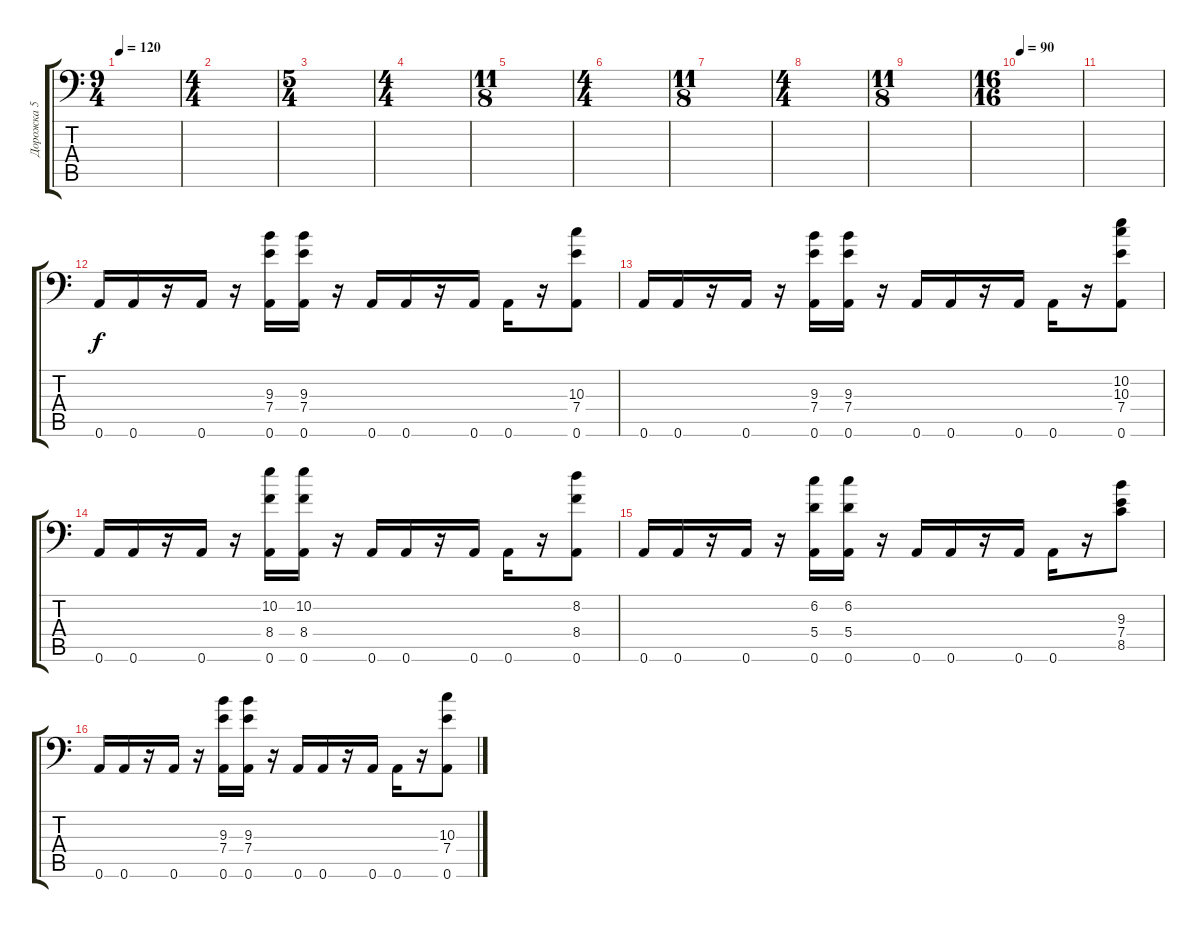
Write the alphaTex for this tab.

\track ("Дорожка 5" "Дорожка 5") {instrument distortionguitar}
\staff {score tabs}
\tuning (B3 Gb3 D3 A2 E2 A1) {hide}
\ts (9 4)
\tempo 120
\clef f4
\ks c
|
\ts (4 4)
|
\ts (5 4)
|
\ts (4 4)
|
\ts (11 8)
|
\ts (4 4)
|
\ts (11 8)
|
\ts (4 4)
|
\ts (11 8)
|
\ts (16 16)
\tempo 90
|
|
0.6.16 0.6.16 r.16 0.6.16 r.16 (9.3 7.4 0.6).16 (9.3 7.4 0.6).16 r.16 0.6.16 0.6.16 r.16 0.6.16 0.6.16 r.16 (10.3 7.4 0.6).8 |
0.6.16 0.6.16 r.16 0.6.16 r.16 (9.3 7.4 0.6).16 (9.3 7.4 0.6).16 r.16 0.6.16 0.6.16 r.16 0.6.16 0.6.16 r.16 (10.2 10.3 7.4 0.6).8 |
0.6.16 0.6.16 r.16 0.6.16 r.16 (10.2 8.4 0.6).16 (10.2 8.4 0.6).16 r.16 0.6.16 0.6.16 r.16 0.6.16 0.6.16 r.16 (8.2 8.4 0.6).8 |
0.6.16 0.6.16 r.16 0.6.16 r.16 (6.2 5.4 0.6).16 (6.2 5.4 0.6).16 r.16 0.6.16 0.6.16 r.16 0.6.16 0.6.16 r.16 (9.3 7.4 8.5).8 |
0.6.16 0.6.16 r.16 0.6.16 r.16 (9.3 7.4 0.6).16 (9.3 7.4 0.6).16 r.16 0.6.16 0.6.16 r.16 0.6.16 0.6.16 r.16 (10.3 7.4 0.6).8
